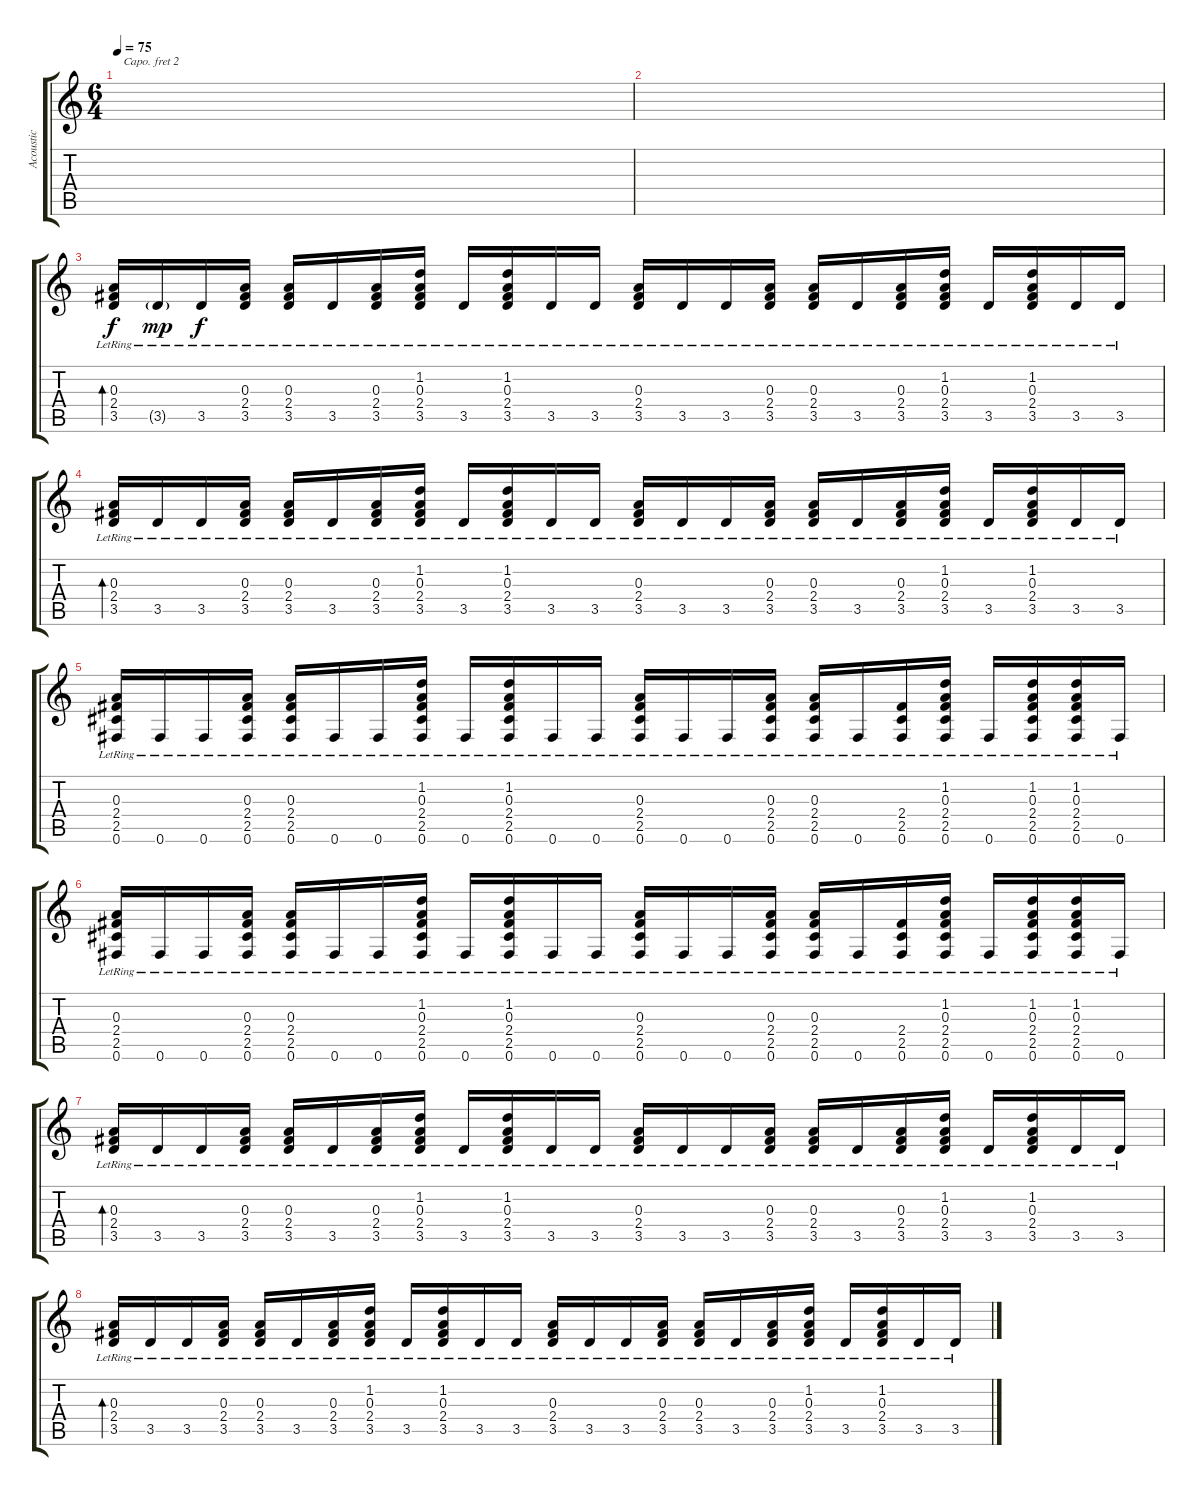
\track ("Acoustic" "Acoustic") {instrument acousticguitarsteel}
\staff {score tabs}
\capo 2
\tuning (E4 B3 G3 D3 A2 E2) {hide}
\ts (6 4)
\tempo 75
\clef g2
\ks c
|
|
(0.3{lr} 2.4{lr} 3.5{lr}).16{bd 60} 3.5{g lr}.16{dy mp} 3.5{lr}.16{dy f} (0.3{lr} 2.4{lr} 3.5{lr}).16 (0.3{lr} 2.4{lr} 3.5{lr}).16 3.5{lr}.16 (0.3{lr} 2.4{lr} 3.5{lr}).16 (1.2{lr} 0.3{lr} 2.4{lr} 3.5{lr}).16 3.5{lr}.16 (1.2{lr} 0.3{lr} 2.4{lr} 3.5{lr}).16 3.5{lr}.16 3.5{lr}.16 (0.3{lr} 2.4{lr} 3.5{lr}).16 3.5{lr}.16 3.5{lr}.16 (0.3{lr} 2.4{lr} 3.5{lr}).16 (0.3{lr} 2.4{lr} 3.5{lr}).16 3.5{lr}.16 (0.3{lr} 2.4{lr} 3.5{lr}).16 (1.2{lr} 0.3{lr} 2.4{lr} 3.5{lr}).16 3.5{lr}.16 (1.2{lr} 0.3{lr} 2.4{lr} 3.5{lr}).16 3.5{lr}.16 3.5{lr}.16 |
(0.3{lr} 2.4{lr} 3.5{lr}).16{bd 60} 3.5{lr}.16 3.5{lr}.16 (0.3{lr} 2.4{lr} 3.5{lr}).16 (0.3{lr} 2.4{lr} 3.5{lr}).16 3.5{lr}.16 (0.3{lr} 2.4{lr} 3.5{lr}).16 (1.2{lr} 0.3{lr} 2.4{lr} 3.5{lr}).16 3.5{lr}.16 (1.2{lr} 0.3{lr} 2.4{lr} 3.5{lr}).16 3.5{lr}.16 3.5{lr}.16 (0.3{lr} 2.4{lr} 3.5{lr}).16 3.5{lr}.16 3.5{lr}.16 (0.3{lr} 2.4{lr} 3.5{lr}).16 (0.3{lr} 2.4{lr} 3.5{lr}).16 3.5{lr}.16 (0.3{lr} 2.4{lr} 3.5{lr}).16 (1.2{lr} 0.3{lr} 2.4{lr} 3.5{lr}).16 3.5{lr}.16 (1.2{lr} 0.3{lr} 2.4{lr} 3.5{lr}).16 3.5{lr}.16 3.5{lr}.16 |
(0.3{lr} 2.4{lr} 2.5{lr} 0.6{lr}).16 0.6{lr}.16 0.6{lr}.16 (0.3{lr} 2.4{lr} 2.5{lr} 0.6{lr}).16 (0.3{lr} 2.4{lr} 2.5{lr} 0.6{lr}).16 0.6{lr}.16 0.6{lr}.16 (1.2{lr} 0.3{lr} 2.4{lr} 2.5{lr} 0.6{lr}).16 0.6{lr}.16 (1.2{lr} 0.3{lr} 2.4{lr} 2.5{lr} 0.6{lr}).16 0.6{lr}.16 0.6{lr}.16 (0.3{lr} 2.4{lr} 2.5{lr} 0.6{lr}).16 0.6{lr}.16 0.6{lr}.16 (0.3{lr} 2.4{lr} 2.5{lr} 0.6{lr}).16 (0.3{lr} 2.4{lr} 2.5{lr} 0.6{lr}).16 0.6{lr}.16 (2.4{lr} 2.5{lr} 0.6{lr}).16 (1.2{lr} 0.3{lr} 2.4{lr} 2.5{lr} 0.6{lr}).16 0.6{lr}.16 (1.2{lr} 0.3{lr} 2.4{lr} 2.5{lr} 0.6{lr}).16 (1.2{lr} 0.3{lr} 2.4{lr} 2.5{lr} 0.6{lr}).16 0.6{lr}.16 |
(0.3{lr} 2.4{lr} 2.5{lr} 0.6{lr}).16 0.6{lr}.16 0.6{lr}.16 (0.3{lr} 2.4{lr} 2.5{lr} 0.6{lr}).16 (0.3{lr} 2.4{lr} 2.5{lr} 0.6{lr}).16 0.6{lr}.16 0.6{lr}.16 (1.2{lr} 0.3{lr} 2.4{lr} 2.5{lr} 0.6{lr}).16 0.6{lr}.16 (1.2{lr} 0.3{lr} 2.4{lr} 2.5{lr} 0.6{lr}).16 0.6{lr}.16 0.6{lr}.16 (0.3{lr} 2.4{lr} 2.5{lr} 0.6{lr}).16 0.6{lr}.16 0.6{lr}.16 (0.3{lr} 2.4{lr} 2.5{lr} 0.6{lr}).16 (0.3{lr} 2.4{lr} 2.5{lr} 0.6{lr}).16 0.6{lr}.16 (2.4{lr} 2.5{lr} 0.6{lr}).16 (1.2{lr} 0.3{lr} 2.4{lr} 2.5{lr} 0.6{lr}).16 0.6{lr}.16 (1.2{lr} 0.3{lr} 2.4{lr} 2.5{lr} 0.6{lr}).16 (1.2{lr} 0.3{lr} 2.4{lr} 2.5{lr} 0.6{lr}).16 0.6{lr}.16 |
(0.3{lr} 2.4{lr} 3.5{lr}).16{bd 60} 3.5{lr}.16 3.5{lr}.16 (0.3{lr} 2.4{lr} 3.5{lr}).16 (0.3{lr} 2.4{lr} 3.5{lr}).16 3.5{lr}.16 (0.3{lr} 2.4{lr} 3.5{lr}).16 (1.2{lr} 0.3{lr} 2.4{lr} 3.5{lr}).16 3.5{lr}.16 (1.2{lr} 0.3{lr} 2.4{lr} 3.5{lr}).16 3.5{lr}.16 3.5{lr}.16 (0.3{lr} 2.4{lr} 3.5{lr}).16 3.5{lr}.16 3.5{lr}.16 (0.3{lr} 2.4{lr} 3.5{lr}).16 (0.3{lr} 2.4{lr} 3.5{lr}).16 3.5{lr}.16 (0.3{lr} 2.4{lr} 3.5{lr}).16 (1.2{lr} 0.3{lr} 2.4{lr} 3.5{lr}).16 3.5{lr}.16 (1.2{lr} 0.3{lr} 2.4{lr} 3.5{lr}).16 3.5{lr}.16 3.5{lr}.16 |
(0.3{lr} 2.4{lr} 3.5{lr}).16{bd 60} 3.5{lr}.16 3.5{lr}.16 (0.3{lr} 2.4{lr} 3.5{lr}).16 (0.3{lr} 2.4{lr} 3.5{lr}).16 3.5{lr}.16 (0.3{lr} 2.4{lr} 3.5{lr}).16 (1.2{lr} 0.3{lr} 2.4{lr} 3.5{lr}).16 3.5{lr}.16 (1.2{lr} 0.3{lr} 2.4{lr} 3.5{lr}).16 3.5{lr}.16 3.5{lr}.16 (0.3{lr} 2.4{lr} 3.5{lr}).16 3.5{lr}.16 3.5{lr}.16 (0.3{lr} 2.4{lr} 3.5{lr}).16 (0.3{lr} 2.4{lr} 3.5{lr}).16 3.5{lr}.16 (0.3{lr} 2.4{lr} 3.5{lr}).16 (1.2{lr} 0.3{lr} 2.4{lr} 3.5{lr}).16 3.5{lr}.16 (1.2{lr} 0.3{lr} 2.4{lr} 3.5{lr}).16 3.5{lr}.16 3.5{lr}.16
